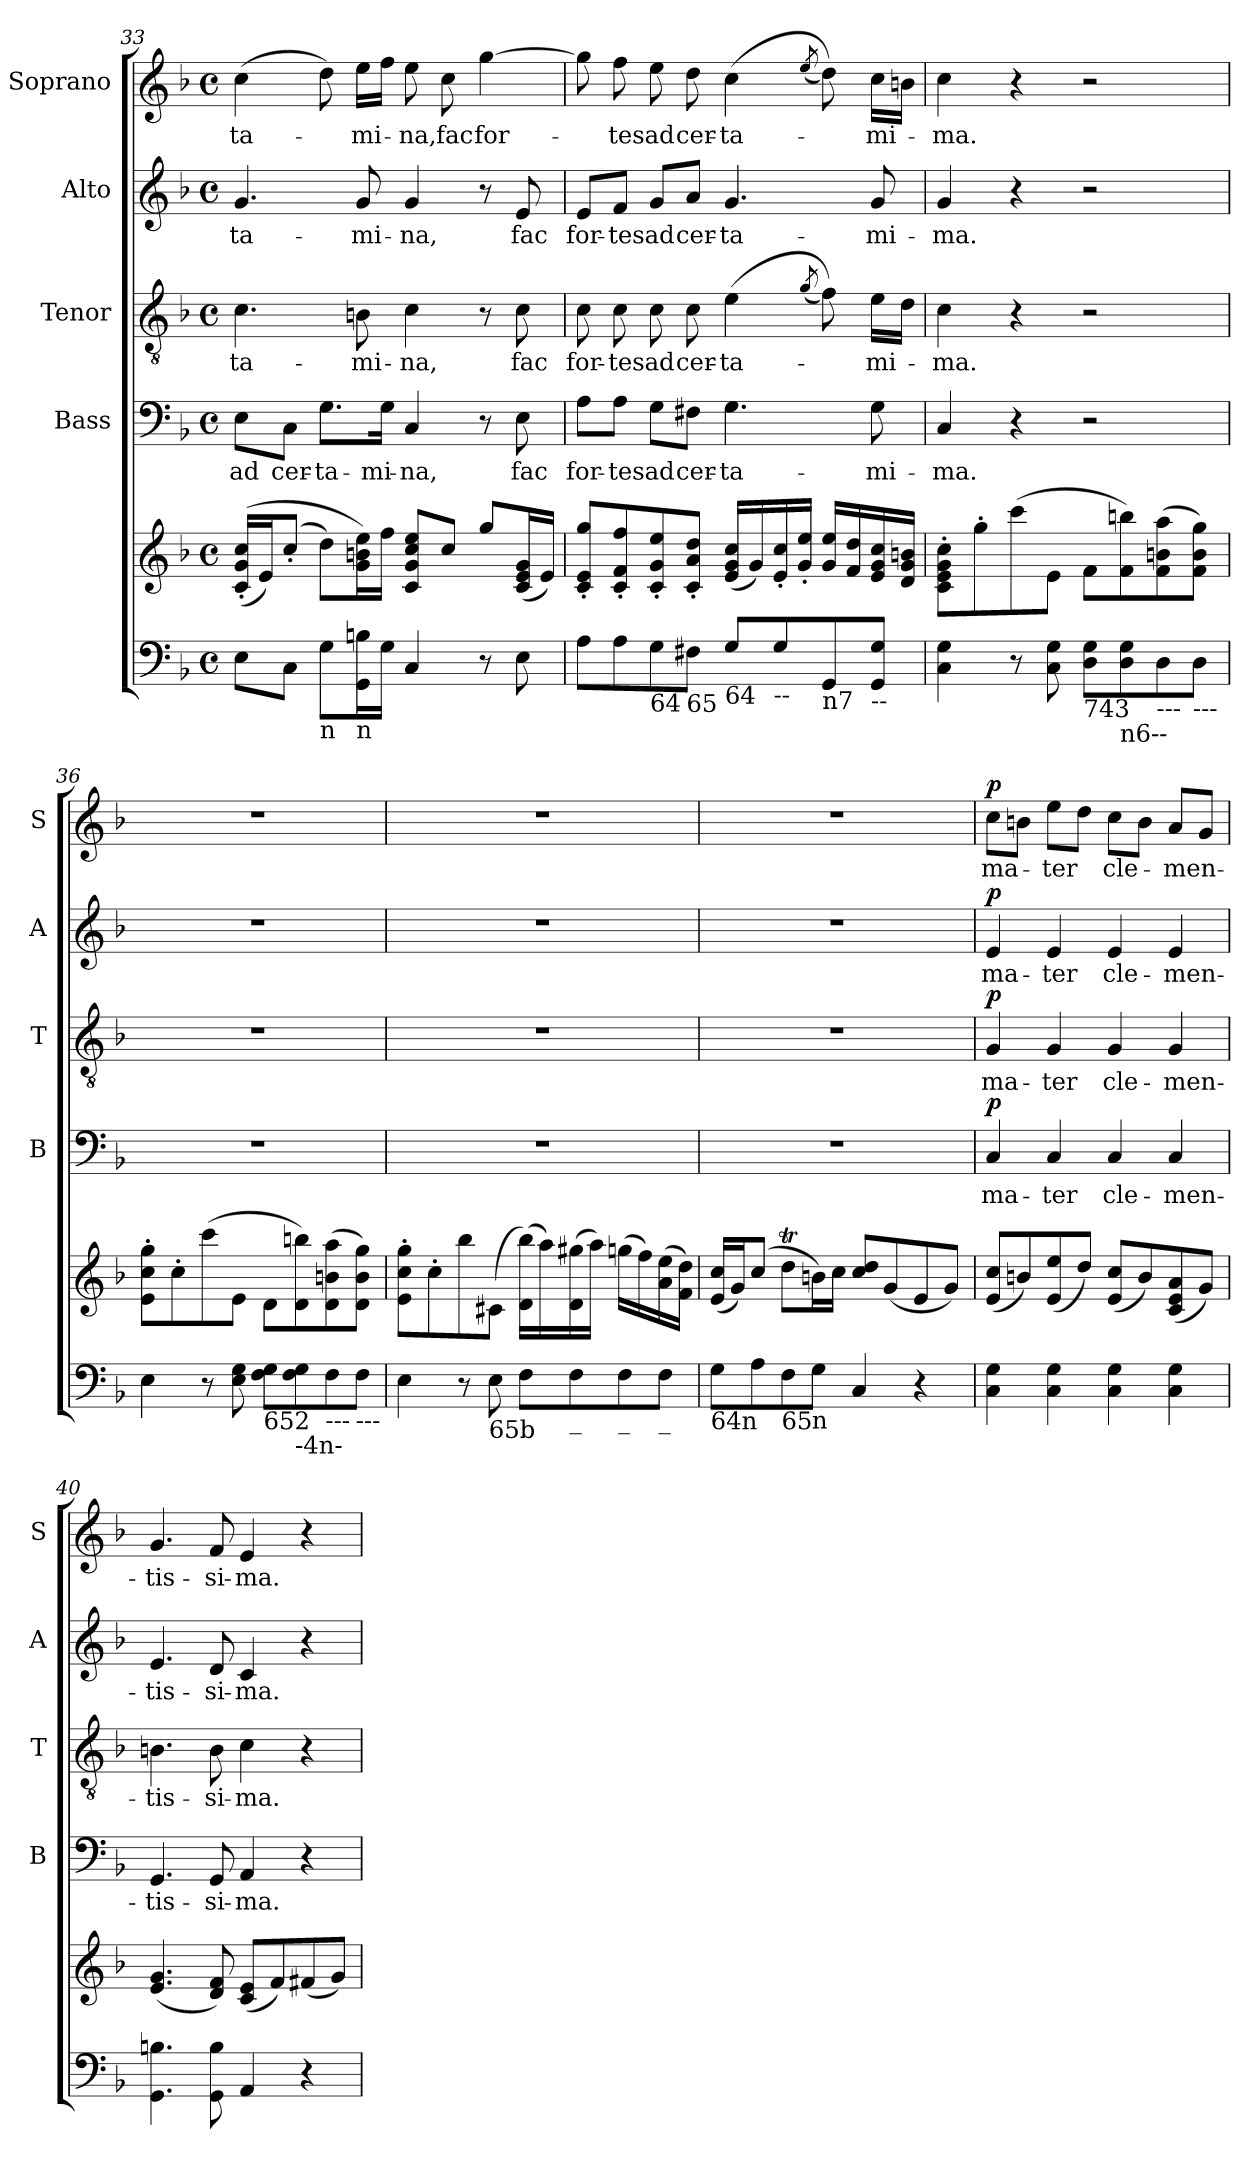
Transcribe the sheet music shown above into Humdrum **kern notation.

**kern	**kern	**kern	**text	**dynam	**kern	**text	**dynam	**kern	**text	**dynam	**kern	**text	**dynam
*part5	*part5	*part4	*part4	*part4	*part3	*part3	*part3	*part2	*part2	*part2	*part1	*part1	*part1
*staff6	*staff5	*staff4	*staff4	*staff4	*staff3	*staff3	*staff3	*staff2	*staff2	*staff2	*staff1	*staff1	*staff1
*	*	*I"Bass	*	*	*I"Tenor	*	*	*I"Alto	*	*	*I"Soprano	*	*
*	*	*I'B	*	*	*I'T	*	*	*I'A	*	*	*I'S	*	*
*clefF4	*clefG2	*clefF4	*	*	*clefGv2	*	*	*clefG2	*	*	*clefG2	*	*
*k[b-]	*k[b-]	*k[b-]	*	*	*k[b-]	*	*	*k[b-]	*	*	*k[b-]	*	*
*F:	*F:	*F:	*	*	*F:	*	*	*F:	*	*	*F:	*	*
*M4/4	*M4/4	*M4/4	*	*	*M4/4	*	*	*M4/4	*	*	*M4/4	*	*
*met(c)	*met(c)	*met(c)	*	*	*met(c)	*	*	*met(c)	*	*	*met(c)	*	*
=33	=33	=33	=33	=33	=33	=33	=33	=33	=33	=33	=33	=33	=33
8E\L	((16c/'< 16g/'< 16cc/'<LL	8E\L	ad	.	4.c\	-ta-	.	4.g/	-ta-	.	(4cc\	-ta-	.
.	16e/J)	.	.	.	.	.	.	.	.	.	.	.	.
8C\J	(8cc'</J	8C\J	cer-	.	.	.	.	.	.	.	.	.	.
!LO:TX:b:t=n	!	!	!	!	!	!	!	!	!	!	!	!	!
8G\L	8dd\L)	8.G\L	-ta-	.	.	.	.	.	.	.	8dd\)	.	.
!LO:TX:b:t=n	!	!	!	!	!	!	!	!	!	!	!	!	!
16GG\ 16Bn\L	16g\ 16bn\ 16ee\L)	.	.	.	8Bn\	-mi-	.	8g/	-mi-	.	16ee\LL	-mi-	.
16G\JJ	16ff\JJ	16G\Jk	-mi-	.	.	.	.	.	.	.	16ff\JJ	.	.
4C/	8c/ 8g/ 8cc/ 8ee/L	4C/	-na,	.	4c\	-na,	.	4g/	-na,	.	8ee\	-na,	.
.	8cc/J	.	.	.	.	.	.	.	.	.	8cc\	fac	.
8r	8gg/L	8r	.	.	8r	.	.	8r	.	.	[4gg\	for-	.
8E\	(16c/ 16e/ 16g/L	8E\	fac	.	8c\	fac	.	8e/	fac	.	.	.	.
.	16e/JJ)	.	.	.	.	.	.	.	.	.	.	.	.
=34	=34	=34	=34	=34	=34	=34	=34	=34	=34	=34	=34	=34	=34
8A\L	8c/'< 8e/'< 8gg/'<L	8A\L	for-	.	8c\	for-	.	8e/L	for-	.	8gg\]	.	.
8A\	8c/'< 8f/'< 8ff/'<	8A\J	-tes	.	8c\	-tes	.	8f/J	-tes	.	8ff\	-tes	.
!LO:TX:b:t=64	!	!	!	!	!	!	!	!	!	!	!	!	!
8G\	8c/'< 8g/'< 8ee/'<	8G\L	ad	.	8c\	ad	.	8g/L	ad	.	8ee\	ad	.
!LO:TX:b:t=65	!	!	!	!	!	!	!	!	!	!	!	!	!
8F#X\J	8c/'< 8a/'< 8dd/'<J	8F#X\J	cer-	.	8c\	cer-	.	8a/J	cer-	.	8dd\	cer-	.
!LO:TX:b:t=64	!	!	!	!	!	!	!	!	!	!	!	!	!
8G/L	(16e/ 16g/ 16cc/LL	4.G\	-ta-	.	(4e\	-ta-	.	4.g/	-ta-	.	(4cc\	-ta-	.
.	16g/)	.	.	.	.	.	.	.	.	.	.	.	.
!LO:TX:b:t=--	!	!	!	!	!	!	!	!	!	!	!	!	!
8G/	16e/'< 16cc/'<	.	.	.	.	.	.	.	.	.	.	.	.
.	16g/'< 16ee/'<JJ	.	.	.	.	.	.	.	.	.	.	.	.
.	.	.	.	.	(8qg/	.	.	.	.	.	(8qee/	.	.
!LO:TX:b:t=n7	!	!	!	!	!	!	!	!	!	!	!	!	!
8GG/	16g/ 16ee/LL	.	.	.	8f\))	.	.	.	.	.	8dd\))	.	.
.	16f/ 16dd/	.	.	.	.	.	.	.	.	.	.	.	.
!LO:TX:b:t=--	!	!	!	!	!	!	!	!	!	!	!	!	!
8GG/ 8G/J	16e/ 16g/ 16cc/	8G\	-mi-	.	16e\LL	-mi-	.	8g/	-mi-	.	16cc\LL	-mi-	.
.	16d/ 16g/ 16bn/JJ	.	.	.	16d\JJ	.	.	.	.	.	16bn\JJ	.	.
=35	=35	=35	=35	=35	=35	=35	=35	=35	=35	=35	=35	=35	=35
4C\ 4G\	8c\'> 8e\'> 8g\'> 8cc\'>L	4C/	-ma.	.	4c\	-ma.	.	4g/	-ma.	.	4cc\	-ma.	.
.	8gg'>\	.	.	.	.	.	.	.	.	.	.	.	.
8r	(8ccc\	4r	.	.	4r	.	.	4r	.	.	4r	.	.
8C\ 8G\	8e\J	.	.	.	.	.	.	.	.	.	.	.	.
!LO:TX:b:t=743	!	!	!	!	!	!	!	!	!	!	!	!	!
8D\ 8G\L	8f\L	2r	.	.	2r	.	.	2r	.	.	2r	.	.
!LO:TX:b:t=n6--	!	!	!	!	!	!	!	!	!	!	!	!	!
8D\ 8G\	8f\ 8bbn\)	.	.	.	.	.	.	.	.	.	.	.	.
!LO:TX:b:t=---	!	!	!	!	!	!	!	!	!	!	!	!	!
8D\	(8f\ 8bn\ 8aa\	.	.	.	.	.	.	.	.	.	.	.	.
!LO:TX:b:t=---	!	!	!	!	!	!	!	!	!	!	!	!	!
8D\J	8f\ 8b\ 8gg\J)	.	.	.	.	.	.	.	.	.	.	.	.
!!LO:LB:g=z
=36	=36	=36	=36	=36	=36	=36	=36	=36	=36	=36	=36	=36	=36
4E\	8e\'> 8cc\'> 8gg\'>L	1r	.	.	1r	.	.	1r	.	.	1r	.	.
.	8cc'>\	.	.	.	.	.	.	.	.	.	.	.	.
8r	(8ccc\	.	.	.	.	.	.	.	.	.	.	.	.
8E\ 8G\	8e\J	.	.	.	.	.	.	.	.	.	.	.	.
!LO:TX:b:t=652	!	!	!	!	!	!	!	!	!	!	!	!	!
8F\ 8G\L	8d\L	.	.	.	.	.	.	.	.	.	.	.	.
!LO:TX:b:t=-4n-	!	!	!	!	!	!	!	!	!	!	!	!	!
8F\ 8G\	8d\ 8bbn\)	.	.	.	.	.	.	.	.	.	.	.	.
!LO:TX:b:t=---	!	!	!	!	!	!	!	!	!	!	!	!	!
8F\	(8d\ 8bn\ 8aa\	.	.	.	.	.	.	.	.	.	.	.	.
!LO:TX:b:t=---	!	!	!	!	!	!	!	!	!	!	!	!	!
8F\J	8d\ 8b\ 8gg\J)	.	.	.	.	.	.	.	.	.	.	.	.
=37	=37	=37	=37	=37	=37	=37	=37	=37	=37	=37	=37	=37	=37
4E\	8e\'> 8cc\'> 8gg\'>L	1r	.	.	1r	.	.	1r	.	.	1r	.	.
.	8cc'>\	.	.	.	.	.	.	.	.	.	.	.	.
8r	8bb-\	.	.	.	.	.	.	.	.	.	.	.	.
!LO:TX:b:t=65b	!	!	!	!	!	!	!	!	!	!	!	!	!
8E\	(8c#X\J	.	.	.	.	.	.	.	.	.	.	.	.
8F\L	(16d\ 16bb-\LL)	.	.	.	.	.	.	.	.	.	.	.	.
.	16aa\)	.	.	.	.	.	.	.	.	.	.	.	.
!LO:TX:b:t=_	!	!	!	!	!	!	!	!	!	!	!	!	!
8F\	(16d\ 16gg#X\	.	.	.	.	.	.	.	.	.	.	.	.
.	16aa\JJ)	.	.	.	.	.	.	.	.	.	.	.	.
!LO:TX:b:t=_	!	!	!	!	!	!	!	!	!	!	!	!	!
8F\	(16ggn\LL	.	.	.	.	.	.	.	.	.	.	.	.
.	16ff\)	.	.	.	.	.	.	.	.	.	.	.	.
!LO:TX:b:t=_	!	!	!	!	!	!	!	!	!	!	!	!	!
8F\J	(16a\ 16ee\	.	.	.	.	.	.	.	.	.	.	.	.
.	16f\ 16dd\JJ)	.	.	.	.	.	.	.	.	.	.	.	.
=38	=38	=38	=38	=38	=38	=38	=38	=38	=38	=38	=38	=38	=38
!LO:TX:b:t=64n	!	!	!	!	!	!	!	!	!	!	!	!	!
8G\L	(16e/ 16cc/LL	1r	.	.	1r	.	.	1r	.	.	1r	.	.
.	16g/J)	.	.	.	.	.	.	.	.	.	.	.	.
8A\	(8cc/J	.	.	.	.	.	.	.	.	.	.	.	.
!LO:TX:b:t=65	!	!	!	!	!	!	!	!	!	!	!	!	!
8F\	8ddT\L	.	.	.	.	.	.	.	.	.	.	.	.
!LO:TX:b:t=n	!	!	!	!	!	!	!	!	!	!	!	!	!
8G\J	16bn\L)	.	.	.	.	.	.	.	.	.	.	.	.
.	16cc\JJ	.	.	.	.	.	.	.	.	.	.	.	.
4C/	8cc/ 8dd/L	.	.	.	.	.	.	.	.	.	.	.	.
.	(8g/	.	.	.	.	.	.	.	.	.	.	.	.
4r	8e/	.	.	.	.	.	.	.	.	.	.	.	.
.	8g/J)	.	.	.	.	.	.	.	.	.	.	.	.
=39	=39	=39	=39	=39	=39	=39	=39	=39	=39	=39	=39	=39	=39
!	!	!	!	!LO:DY:b	!	!	!LO:DY:b	!	!	!LO:DY:b	!	!	!LO:DY:b
4C\ 4G\	(8e/ 8cc/L	4C/	ma-	p	4G/	ma-	p	4e/	ma-	p	8cc\L	ma-	p
.	8bn/)	.	.	.	.	.	.	.	.	.	8bn\J	.	.
4C\ 4G\	(8e/ 8ee/	4C/	-ter	.	4G/	-ter	.	4e/	-ter	.	8ee\L	-ter	.
.	8dd/J)	.	.	.	.	.	.	.	.	.	8dd\J	.	.
4C\ 4G\	(8e/ 8cc/L	4C/	cle-	.	4G/	cle-	.	4e/	cle-	.	8cc\L	cle-	.
.	8b/)	.	.	.	.	.	.	.	.	.	8b\J	.	.
4C\ 4G\	(8c/ 8e/ 8a/	4C/	-men-	.	4G/	-men-	.	4e/	-men-	.	8a/L	-men-	.
.	8g/J)	.	.	.	.	.	.	.	.	.	8g/J	.	.
!!LO:PB:g=z
=40	=40	=40	=40	=40	=40	=40	=40	=40	=40	=40	=40	=40	=40
4.GG\ 4.Bn\	(4.e/ 4.g/	4.GG/	-tis-	.	4.Bn\	-tis-	.	4.e/	-tis-	.	4.g/	-tis-	.
8GG\ 8B\	8d/ 8f/)	8GG/	-si-	.	8B\	-si-	.	8d/	-si-	.	8f/	-si-	.
4AA/	(8c/ 8e/L	4AA/	-ma.	.	4c\	-ma.	.	4c/	-ma.	.	4e/	-ma.	.
.	8f/)	.	.	.	.	.	.	.	.	.	.	.	.
4r	(8f#X/	4r	.	.	4r	.	.	4r	.	.	4r	.	.
.	8g/J)	.	.	.	.	.	.	.	.	.	.	.	.
=	=	=	=	=	=	=	=	=	=	=	=	=	=
*-	*-	*-	*-	*-	*-	*-	*-	*-	*-	*-	*-	*-	*-
